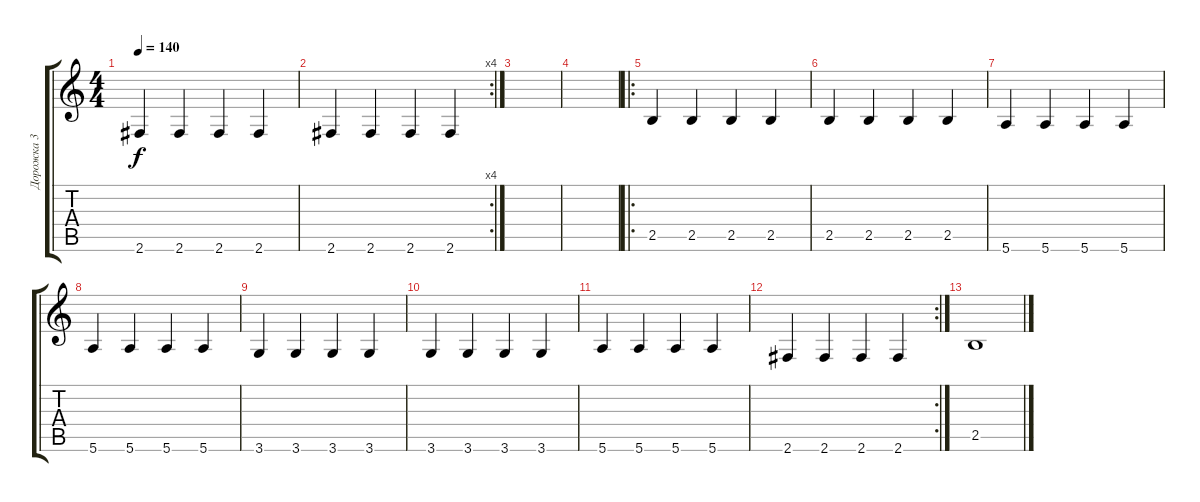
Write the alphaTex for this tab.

\track ("Дорожка 3" "Дорожка 3") {instrument electricbassfinger}
\staff {score tabs}
\tuning (E4 B3 G3 D3 A2 E2) {hide}
\ts (4 4)
\tempo 140
\clef g2
\ks c
2.6.4{dy f} 2.6.4 2.6.4 2.6.4 |
\rc 4
2.6.4 2.6.4 2.6.4 2.6.4 |
|
|
\ro
2.5.4 2.5.4 2.5.4 2.5.4 |
2.5.4 2.5.4 2.5.4 2.5.4 |
5.6.4 5.6.4 5.6.4 5.6.4 |
5.6.4 5.6.4 5.6.4 5.6.4 |
3.6.4 3.6.4 3.6.4 3.6.4 |
3.6.4 3.6.4 3.6.4 3.6.4 |
5.6.4 5.6.4 5.6.4 5.6.4 |
\rc 2
2.6.4 2.6.4 2.6.4 2.6.4 |
2.5.1
